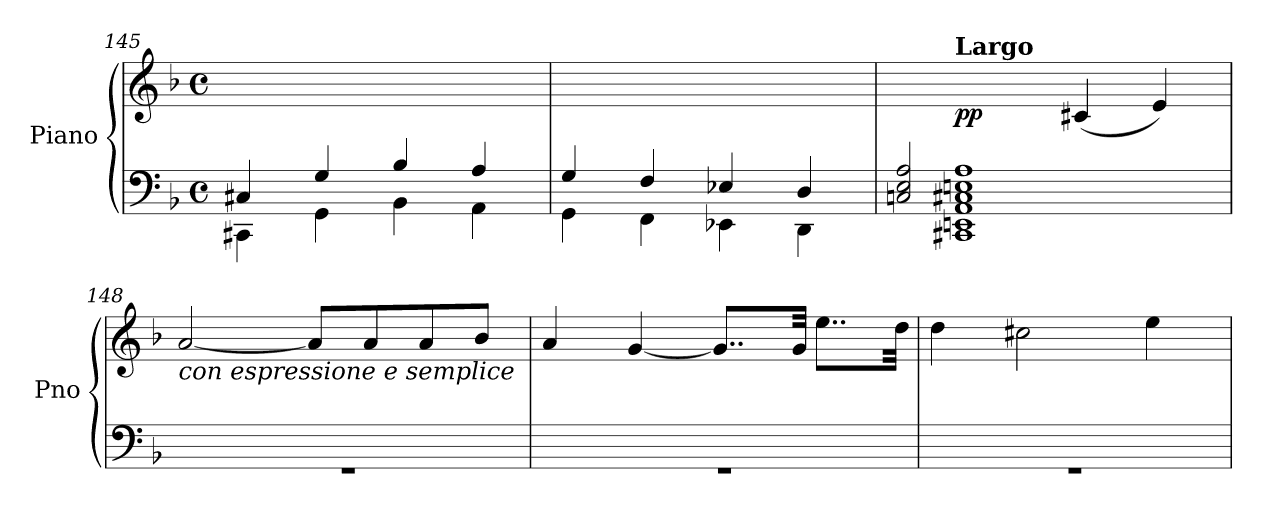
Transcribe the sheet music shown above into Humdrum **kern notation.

**kern	**kern	**dynam
*part1	*part1	*part1
*staff2	*staff1	*staff1/2
*I"Piano	*	*
*I'Pno	*	*
*clefF4	*clefG2	*
*k[b-]	*k[b-]	*
*M4/4	*M4/4	*
*met(c)	*met(c)	*
=145	=145	=145
*^	*	*
*	*^	*	*
1ryy	4CC#X\	4C#X/	1ryy	.
.	4GG\	4G/	.	.
.	4BB-\	4B-/	.	.
.	4AA\	4A/	.	.
!!LO:LB:g=z
=146	=146	=146	=146	=146
1ryy	4GG\	4G/	1ryy	.
.	4FF\	4F/	.	.
.	4EE-X\	4E-X/	.	.
.	4DD\	4D/	.	.
=147	=147	=147	=147	=147
*	*	*	*^	*
!	!	!	!LO:TX:a:B:t=Largo	!	!
!	!	!	!	!	!LO:DY:b
1ryy	1CC#X 1EEn 1AA 1C#X 1En 1A	2Cn/ 2E/ 2A/	1ryy	2ryy	pp
.	.	2ryy	.	(<4c#X/	.
.	.	.	.	4e/)	.
*	*v	*v	*	*	*
!!LO:PB:g=z	!!
=148	=148	=148	=148	=148
!	!	!LO:TX:b:i:t=con espressione e semplice	!	!
1ryy	1r	1ryy	[2a/	.
.	.	.	8a/L]	.
.	.	.	8a/	.
.	.	.	8a/	.
.	.	.	8b-/J	.
=149	=149	=149	=149	=149
1ryy	1r	1ryy	4a/	.
.	.	.	[4g/	.
.	.	.	8..g/L]	.
.	.	.	32g/Jkk	.
.	.	.	8..ee\L	.
.	.	.	32dd\Jkk	.
=150	=150	=150	=150	=150
1ryy	1r	1ryy	4dd\	.
.	.	.	2cc#X\	.
.	.	.	4ee\	.
*v	*v	*	*	*
*	*v	*v	*
=	=	=
*-	*-	*-
